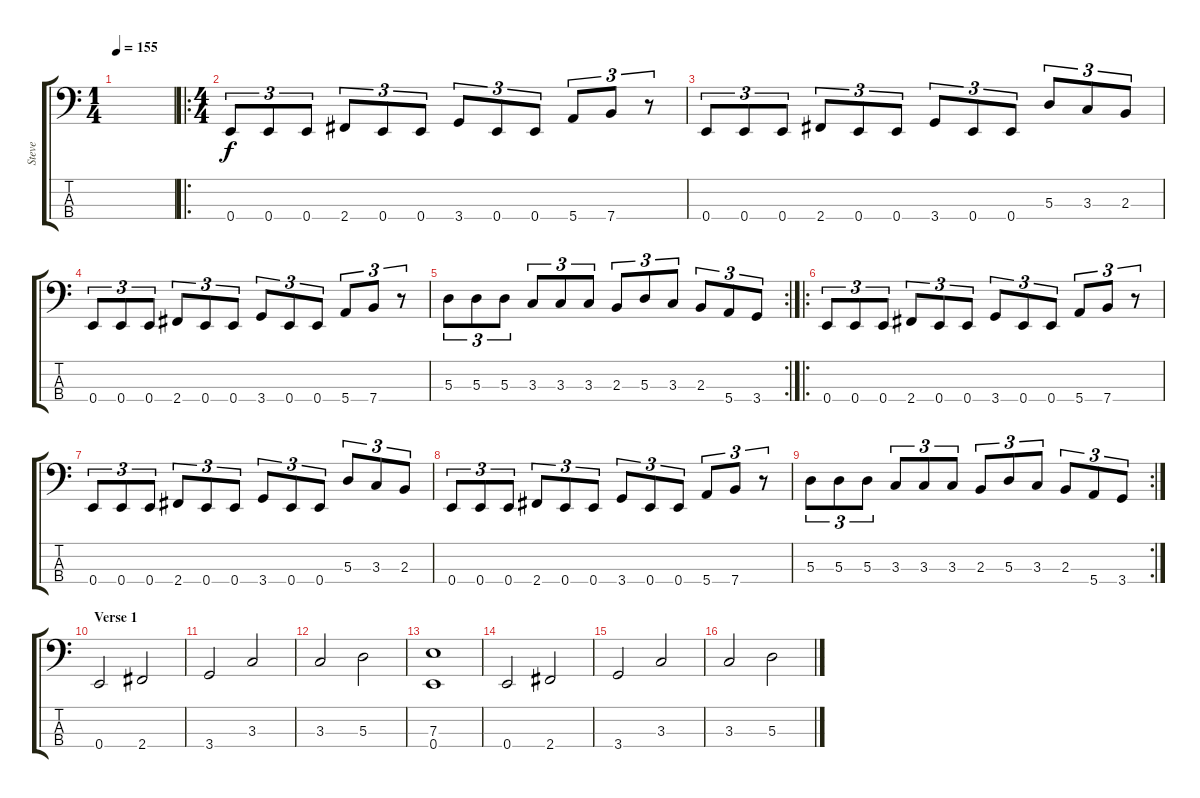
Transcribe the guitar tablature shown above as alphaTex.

\track ("Steve" "Steve") {instrument electricbassfinger}
\staff {score tabs}
\tuning (G2 D2 A1 E1) {hide}
\ts (1 4)
\tempo 155
\clef f4
\ks c
|
\ro
\ts (4 4)
0.4.8{tu (3 2)} 0.4.8{tu (3 2)} 0.4.8{tu (3 2)} 2.4.8{tu (3 2)} 0.4.8{tu (3 2)} 0.4.8{tu (3 2)} 3.4.8{tu (3 2)} 0.4.8{tu (3 2)} 0.4.8{tu (3 2)} 5.4.8{tu (3 2)} 7.4.8{tu (3 2)} r.8{tu (3 2)} |
0.4.8{tu (3 2)} 0.4.8{tu (3 2)} 0.4.8{tu (3 2)} 2.4.8{tu (3 2)} 0.4.8{tu (3 2)} 0.4.8{tu (3 2)} 3.4.8{tu (3 2)} 0.4.8{tu (3 2)} 0.4.8{tu (3 2)} 5.3.8{tu (3 2)} 3.3.8{tu (3 2)} 2.3.8{tu (3 2)} |
0.4.8{tu (3 2)} 0.4.8{tu (3 2)} 0.4.8{tu (3 2)} 2.4.8{tu (3 2)} 0.4.8{tu (3 2)} 0.4.8{tu (3 2)} 3.4.8{tu (3 2)} 0.4.8{tu (3 2)} 0.4.8{tu (3 2)} 5.4.8{tu (3 2)} 7.4.8{tu (3 2)} r.8{tu (3 2)} |
\rc 2
5.3.8{tu (3 2)} 5.3.8{tu (3 2)} 5.3.8{tu (3 2)} 3.3.8{tu (3 2)} 3.3.8{tu (3 2)} 3.3.8{tu (3 2)} 2.3.8{tu (3 2)} 5.3.8{tu (3 2)} 3.3.8{tu (3 2)} 2.3.8{tu (3 2)} 5.4.8{tu (3 2)} 3.4.8{tu (3 2)} |
\ro
0.4.8{tu (3 2)} 0.4.8{tu (3 2)} 0.4.8{tu (3 2)} 2.4.8{tu (3 2)} 0.4.8{tu (3 2)} 0.4.8{tu (3 2)} 3.4.8{tu (3 2)} 0.4.8{tu (3 2)} 0.4.8{tu (3 2)} 5.4.8{tu (3 2)} 7.4.8{tu (3 2)} r.8{tu (3 2)} |
0.4.8{tu (3 2)} 0.4.8{tu (3 2)} 0.4.8{tu (3 2)} 2.4.8{tu (3 2)} 0.4.8{tu (3 2)} 0.4.8{tu (3 2)} 3.4.8{tu (3 2)} 0.4.8{tu (3 2)} 0.4.8{tu (3 2)} 5.3.8{tu (3 2)} 3.3.8{tu (3 2)} 2.3.8{tu (3 2)} |
0.4.8{tu (3 2)} 0.4.8{tu (3 2)} 0.4.8{tu (3 2)} 2.4.8{tu (3 2)} 0.4.8{tu (3 2)} 0.4.8{tu (3 2)} 3.4.8{tu (3 2)} 0.4.8{tu (3 2)} 0.4.8{tu (3 2)} 5.4.8{tu (3 2)} 7.4.8{tu (3 2)} r.8{tu (3 2)} |
\rc 2
5.3.8{tu (3 2)} 5.3.8{tu (3 2)} 5.3.8{tu (3 2)} 3.3.8{tu (3 2)} 3.3.8{tu (3 2)} 3.3.8{tu (3 2)} 2.3.8{tu (3 2)} 5.3.8{tu (3 2)} 3.3.8{tu (3 2)} 2.3.8{tu (3 2)} 5.4.8{tu (3 2)} 3.4.8{tu (3 2)} |
\section ("" "Verse 1")
0.4.2 2.4.2 |
3.4.2 3.3.2 |
3.3.2 5.3.2 |
(7.3 0.4).1 |
0.4.2 2.4.2 |
3.4.2 3.3.2 |
3.3.2 5.3.2
